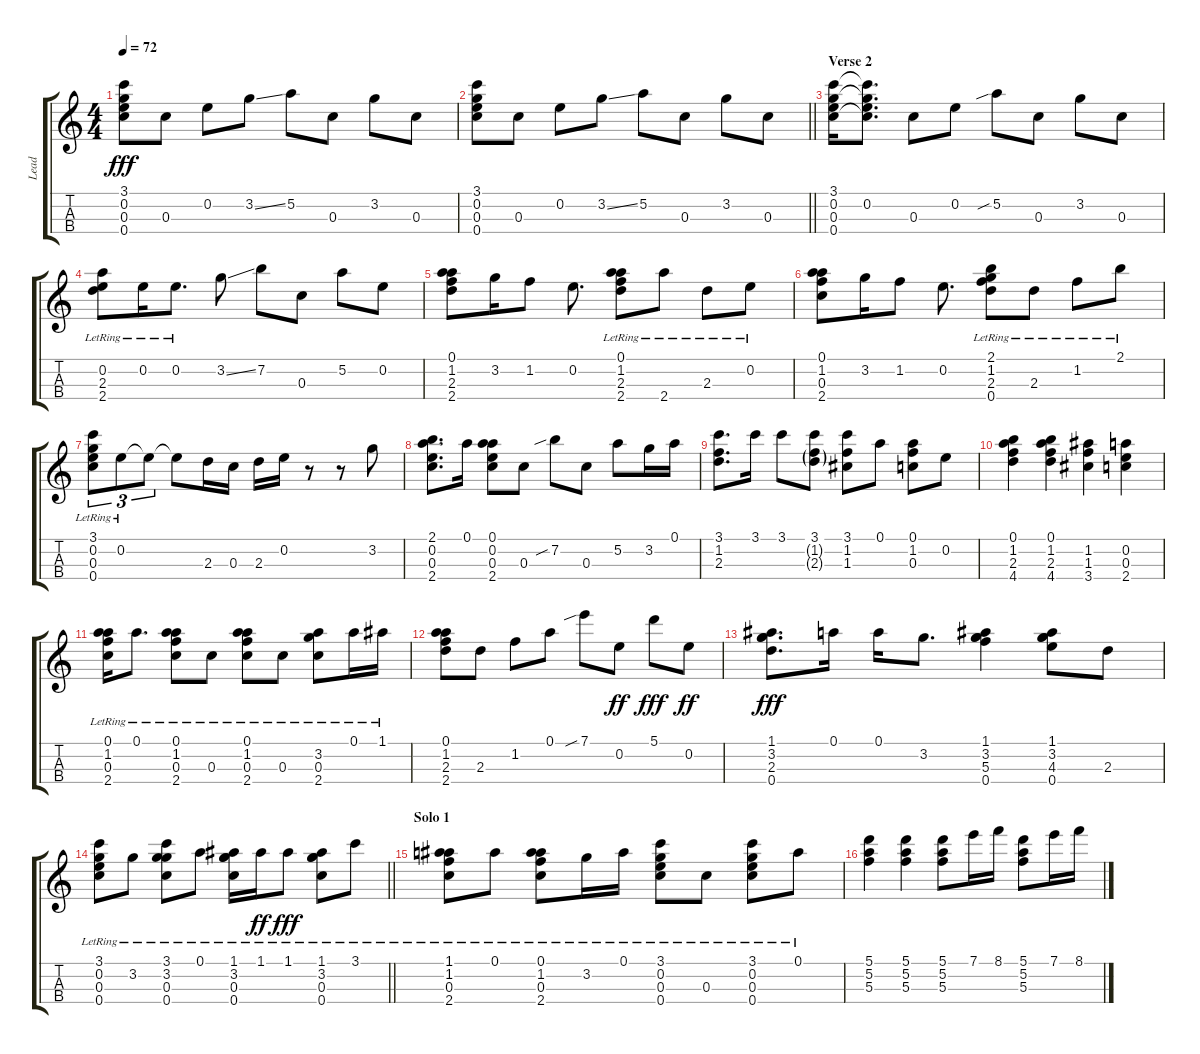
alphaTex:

\track ("Lead" "Lead") {instrument acousticguitarnylon}
\staff {score tabs}
\tuning (A4 E4 C4 G4) {hide}
\ts (4 4)
\tempo 72
\clef g2
\ks c
(3.1 0.2 0.3 0.4).8{dy fff} 0.3.8 0.2.8 3.2{ss}.8 5.2.8 0.3.8 3.2.8 0.3.8 |
\barLineRight lightlight
(3.1 0.2 0.3 0.4).8 0.3.8 0.2.8 3.2{ss}.8 5.2.8 0.3.8 3.2.8 0.3.8 |
\section ("" "Verse 2")
(3.1 0.2 0.3 0.4).16 (3.1{t} 0.2 0.3{t} 0.4{t}).8{d} 0.3.8 0.2.8 5.2{sib}.8 0.3.8 3.2.8 0.3.8 |
(0.2{lr} 2.3{lr} 2.4{lr}).8 0.2{lr}.16 0.2{lr}.8{d} 3.2{ss}.8 7.2.8 0.3.8 5.2.8 0.2.8 |
(0.1 1.2 2.3 2.4).8 3.2.16 1.2.8 0.2.8{d} (0.1{lr} 1.2{lr} 2.3{lr} 2.4{lr}).8 2.4{lr}.8 2.3{lr}.8 0.2{lr}.8 |
(0.1 1.2 0.3 2.4).8 3.2.16 1.2.8 0.2.8{d} (2.1{lr} 1.2{lr} 2.3{lr} 0.4{lr}).8 2.3{lr}.8 1.2{lr}.8 2.1{lr}.8 |
(3.1{lr} 0.2{lr} 0.3{lr} 0.4{lr}).8{tu (3 2)} 0.2{lr}.8{tu (3 2)} 0.2{t}.8{tu (3 2)} 0.2{t}.8 2.3.16 0.3.16 2.3.16 0.2.16 r.8 r.8 3.2.8 |
(2.1 0.2 0.3 2.4).8{d} 0.1.16 (0.1 0.2 0.3 2.4).8 0.3.8 7.2{sib}.8 0.3.8 5.2.8 3.2.16 0.1.16 |
(3.1 1.2 2.3).8{d} 3.1.16 3.1.8 (3.1 1.2{g} 2.3{g}).8 (3.1 1.2 1.3).8 0.1.8 (0.1 1.2 0.3).8 0.2.8 |
(0.1 1.2 2.3 4.4).4 (0.1 1.2 2.3 4.4).4 (1.2 1.3 3.4).4 (0.2 0.3 2.4).4 |
(0.1{lr} 1.2{lr} 0.3{lr} 2.4{lr}).16 0.1{lr}.8{d} (0.1{lr} 1.2{lr} 0.3{lr} 2.4{lr}).8 0.3{lr}.8 (0.1{lr} 1.2{lr} 0.3{lr} 2.4{lr}).8 0.3{lr}.8 (3.2{lr} 0.3{lr} 2.4{lr}).8 0.1{lr}.16 1.1{lr}.16 |
(0.1 1.2 2.3 2.4).8 2.3.8 1.2.8 0.1.8 7.1{sib}.8 0.2.8{dy ff} 5.1.8{dy fff} 0.2.8{dy ff} |
(1.1 3.2 2.3 0.4).8{d dy fff} 0.1.16 0.1.16 3.2.8{d} (1.1 3.2 5.3 0.4).4 (1.1 3.2 4.3 0.4).8 2.3.8 |
\barLineRight lightlight
(3.1{lr} 0.2{lr} 0.3{lr} 0.4{lr}).8 3.2{lr}.8 (3.1{lr} 3.2{lr} 0.3{lr} 0.4{lr}).8 0.1{lr}.8 (1.1{lr} 3.2{lr} 0.3{lr} 0.4{lr}).16 1.1{lr}.16{dy ff} 1.1{lr}.8{dy fff} (1.1{lr} 3.2{lr} 0.3{lr} 0.4{lr}).8 3.1{lr}.8 |
\section ("" "Solo 1")
(1.1{lr} 1.2{lr} 0.3{lr} 2.4{lr}).8 0.1{lr}.8 (0.1{lr} 1.2{lr} 0.3{lr} 2.4{lr}).8 3.2{lr}.16 0.1{lr}.16 (3.1{lr} 0.2{lr} 0.3{lr} 0.4{lr}).8 0.3{lr}.8 (3.1{lr} 0.2{lr} 0.3{lr} 0.4{lr}).8 0.1{lr}.8 |
(5.1 5.2 5.3).4 (5.1 5.2 5.3).4 (5.1 5.2 5.3).8 7.1.16 8.1.16 (5.1 5.2 5.3).8 7.1.16 8.1.16
